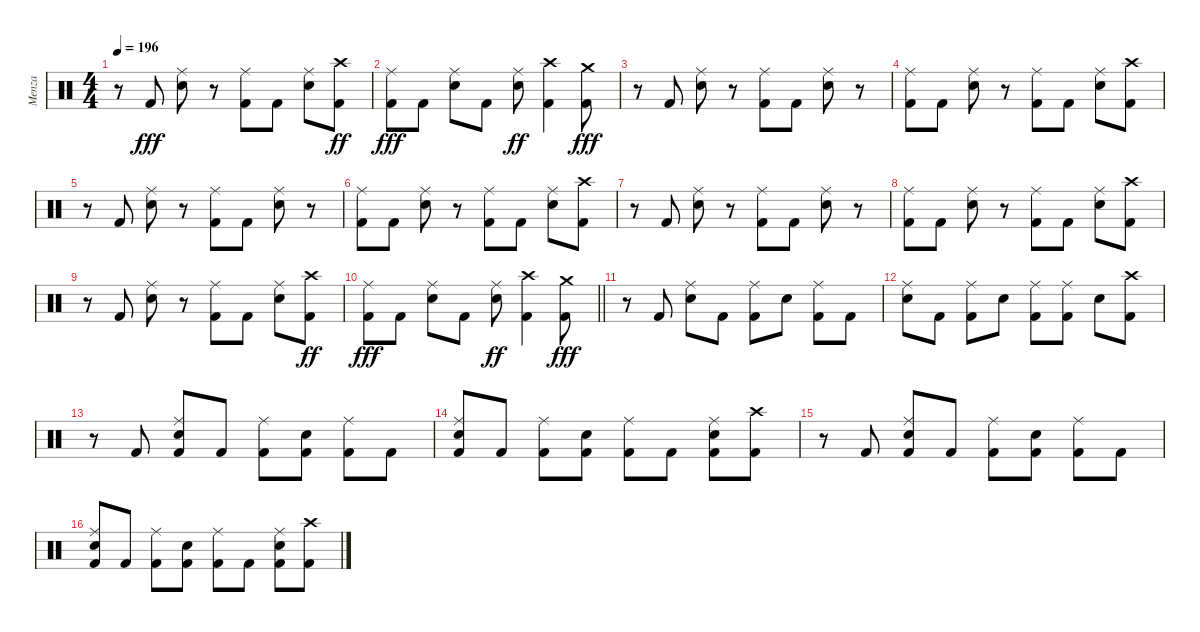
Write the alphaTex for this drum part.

\track ("Menza" "Menza") {instrument percussion}
\staff {score}
\articulation defaults
\ts (4 4)
\tempo 196
\clef neutral
\ks c
r.8{dy fff} "Kick (hit) 2".8 ("Ride (middle)" "Snare (hit) 2").8 r.8 ("Ride (middle)" "Kick (hit) 2").8 "Kick (hit) 2".8 ("Ride (middle)" "Snare (hit) 2").8 ("Crash high (hit)" "Kick (hit) 2").8{dy ff} |
("Ride (middle)" "Kick (hit) 2").8{dy fff} "Kick (hit) 2".8 ("Ride (middle)" "Snare (hit) 2").8 "Kick (hit) 2".8 ("Ride (middle)" "Snare (hit) 2").8{dy ff} ("Crash high (hit)" "Kick (hit) 2").4 ("Crash medium (hit)" "Kick (hit) 2").8{dy fff} |
r.8 "Kick (hit) 2".8 ("Ride (middle)" "Snare (hit) 2").8 r.8 ("Ride (middle)" "Kick (hit) 2").8 "Kick (hit) 2".8 ("Ride (middle)" "Snare (hit) 2").8 r.8 |
("Ride (middle)" "Kick (hit) 2").8 "Kick (hit) 2".8 ("Ride (middle)" "Snare (hit) 2").8 r.8 ("Ride (middle)" "Kick (hit) 2").8 "Kick (hit) 2".8 ("Ride (middle)" "Snare (hit) 2").8 ("Crash high (hit)" "Kick (hit) 2").8 |
r.8 "Kick (hit) 2".8 ("Ride (middle)" "Snare (hit) 2").8 r.8 ("Ride (middle)" "Kick (hit) 2").8 "Kick (hit) 2".8 ("Ride (middle)" "Snare (hit) 2").8 r.8 |
("Ride (middle)" "Kick (hit) 2").8 "Kick (hit) 2".8 ("Ride (middle)" "Snare (hit) 2").8 r.8 ("Ride (middle)" "Kick (hit) 2").8 "Kick (hit) 2".8 ("Ride (middle)" "Snare (hit) 2").8 ("Crash high (hit)" "Kick (hit) 2").8 |
r.8 "Kick (hit) 2".8 ("Ride (middle)" "Snare (hit) 2").8 r.8 ("Ride (middle)" "Kick (hit) 2").8 "Kick (hit) 2".8 ("Ride (middle)" "Snare (hit) 2").8 r.8 |
("Ride (middle)" "Kick (hit) 2").8 "Kick (hit) 2".8 ("Ride (middle)" "Snare (hit) 2").8 r.8 ("Ride (middle)" "Kick (hit) 2").8 "Kick (hit) 2".8 ("Ride (middle)" "Snare (hit) 2").8 ("Crash high (hit)" "Kick (hit) 2").8 |
r.8 "Kick (hit) 2".8 ("Ride (middle)" "Snare (hit) 2").8 r.8 ("Ride (middle)" "Kick (hit) 2").8 "Kick (hit) 2".8 ("Ride (middle)" "Snare (hit) 2").8 ("Crash high (hit)" "Kick (hit) 2").8{dy ff} |
\barLineRight lightlight
("Ride (middle)" "Kick (hit) 2").8{dy fff} "Kick (hit) 2".8 ("Ride (middle)" "Snare (hit) 2").8 "Kick (hit) 2".8 ("Ride (middle)" "Snare (hit) 2").8{dy ff} ("Crash high (hit)" "Kick (hit) 2").4 ("Crash medium (hit)" "Kick (hit) 2").8{dy fff} |
r.8 "Kick (hit) 2".8 ("Ride (middle)" "Snare (hit) 2").8 "Kick (hit) 2".8 ("Ride (middle)" "Kick (hit) 2").8 "Snare (hit) 2".8 ("Ride (middle)" "Kick (hit) 2").8 "Kick (hit) 2".8 |
("Ride (middle)" "Snare (hit) 2").8 "Kick (hit) 2".8 ("Ride (middle)" "Kick (hit) 2").8 "Snare (hit) 2".8 ("Ride (middle)" "Kick (hit) 2").8 ("Ride (middle)" "Kick (hit) 2").8 "Snare (hit) 2".8 ("Crash high (hit)" "Kick (hit) 2").8 |
r.8 "Kick (hit) 2".8 ("Ride (middle)" "Snare (hit) 2" "Kick (hit) 2").8 "Kick (hit) 2".8 ("Ride (middle)" "Kick (hit) 2").8 ("Snare (hit) 2" "Kick (hit) 2").8 ("Ride (middle)" "Kick (hit) 2").8 "Kick (hit) 2".8 |
("Ride (middle)" "Snare (hit) 2" "Kick (hit) 2").8 "Kick (hit) 2".8 ("Ride (middle)" "Kick (hit) 2").8 ("Snare (hit) 2" "Kick (hit) 2").8 ("Ride (middle)" "Kick (hit) 2").8 "Kick (hit) 2".8 ("Ride (middle)" "Snare (hit) 2" "Kick (hit) 2").8 ("Crash high (hit)" "Kick (hit) 2").8 |
r.8 "Kick (hit) 2".8 ("Ride (middle)" "Snare (hit) 2" "Kick (hit) 2").8 "Kick (hit) 2".8 ("Ride (middle)" "Kick (hit) 2").8 ("Snare (hit) 2" "Kick (hit) 2").8 ("Ride (middle)" "Kick (hit) 2").8 "Kick (hit) 2".8 |
("Ride (middle)" "Snare (hit) 2" "Kick (hit) 2").8 "Kick (hit) 2".8 ("Ride (middle)" "Kick (hit) 2").8 ("Snare (hit) 2" "Kick (hit) 2").8 ("Ride (middle)" "Kick (hit) 2").8 "Kick (hit) 2".8 ("Ride (middle)" "Snare (hit) 2" "Kick (hit) 2").8 ("Crash high (hit)" "Kick (hit) 2").8
